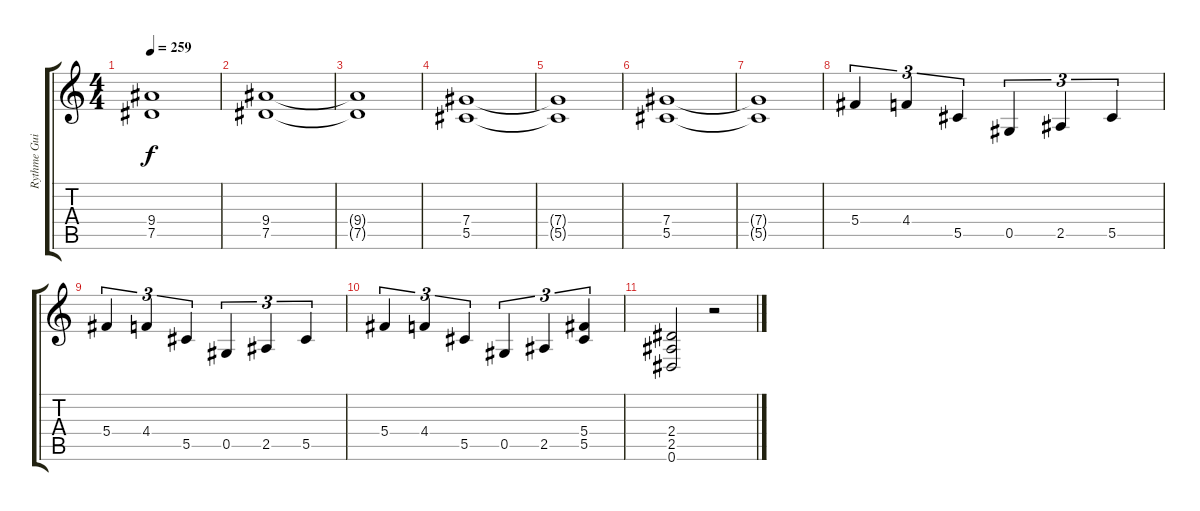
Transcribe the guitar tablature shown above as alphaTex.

\track ("Rythme Guitar" "Rythme Gui") {instrument overdrivenguitar}
\staff {score tabs}
\tuning (Eb4 Bb3 Gb3 Db3 Ab2 Eb2) {hide}
\ts (4 4)
\tempo 259
\clef g2
\ks c
(9.4{t} 7.5{t}).1{dy f} |
(9.4 7.5).1 |
(9.4{t} 7.5{t}).1 |
(7.4 5.5).1 |
(7.4{t} 5.5{t}).1 |
(7.4 5.5).1 |
(7.4{t} 5.5{t}).1 |
5.4.4{tu (3 2)} 4.4.4{tu (3 2)} 5.5.4{tu (3 2)} 0.5.4{tu (3 2)} 2.5.4{tu (3 2)} 5.5.4{tu (3 2)} |
5.4.4{tu (3 2)} 4.4.4{tu (3 2)} 5.5.4{tu (3 2)} 0.5.4{tu (3 2)} 2.5.4{tu (3 2)} 5.5.4{tu (3 2)} |
5.4.4{tu (3 2)} 4.4.4{tu (3 2)} 5.5.4{tu (3 2)} 0.5.4{tu (3 2)} 2.5.4{tu (3 2)} (5.4 5.5).4{tu (3 2)} |
(2.4 2.5 0.6).2 r.2
